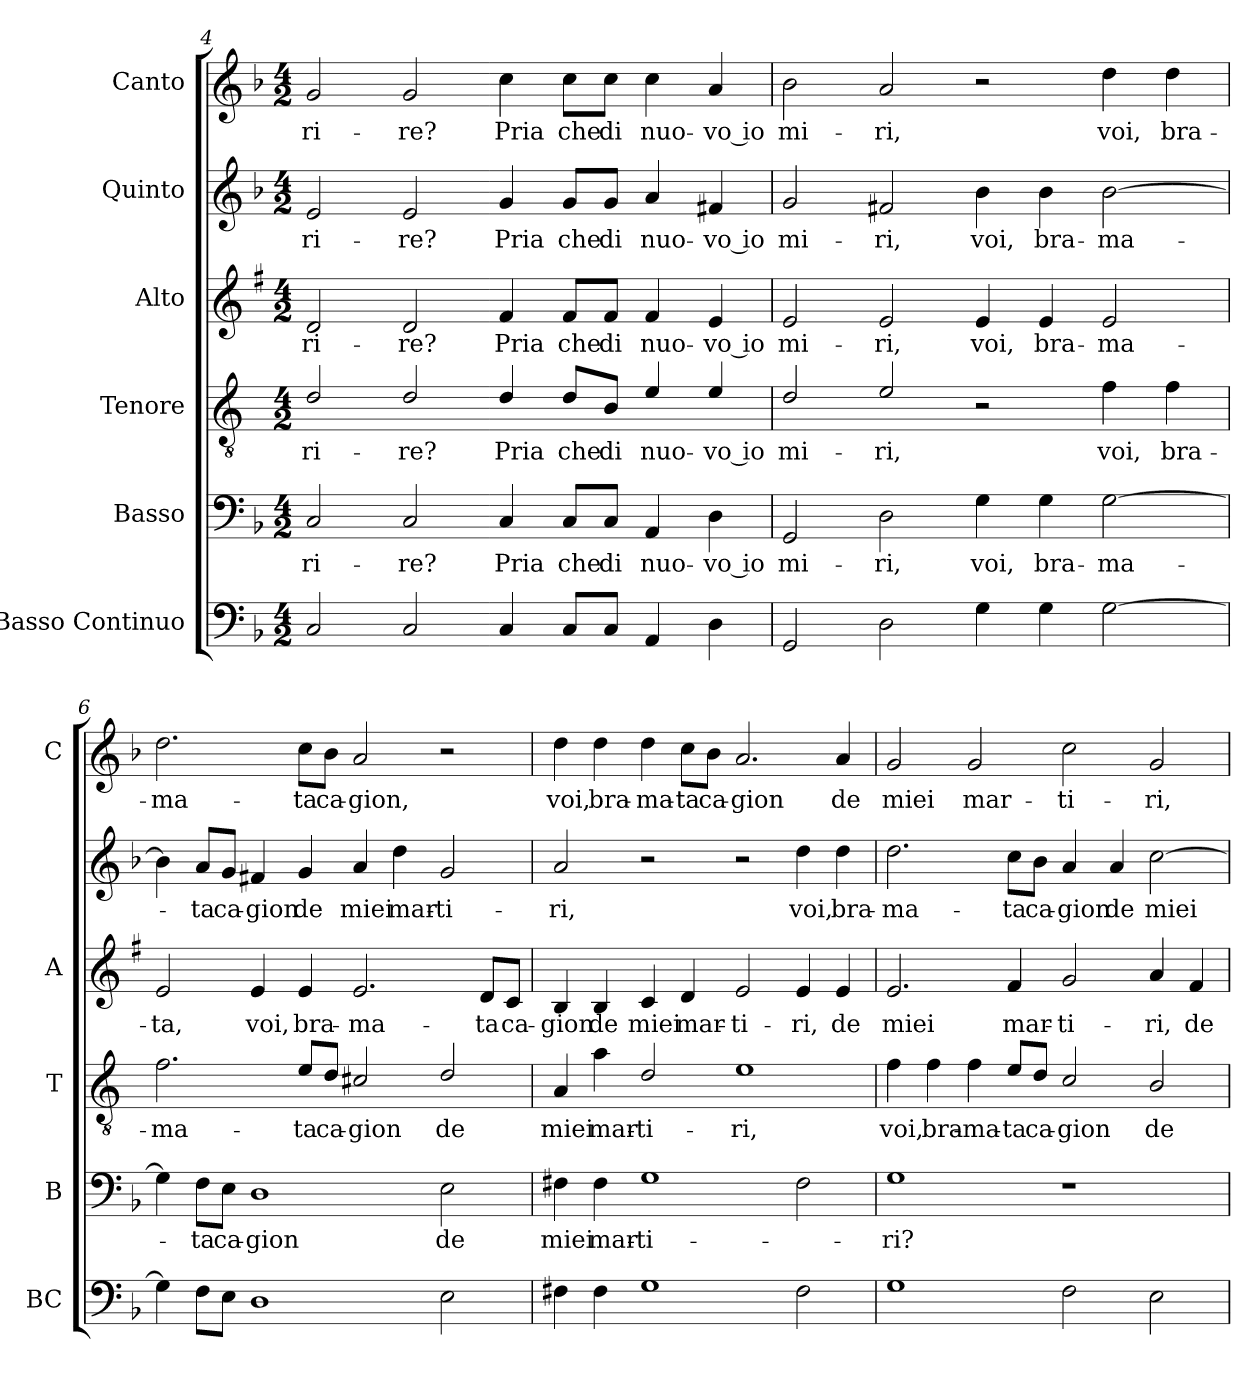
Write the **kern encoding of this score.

**kern	**kern	**text	**kern	**text	**kern	**text	**kern	**text	**kern	**text
*part6	*part5	*part5	*part4	*part4	*part3	*part3	*part2	*part2	*part1	*part1
*staff6	*staff5	*staff5	*staff4	*staff4	*staff3	*staff3	*staff2	*staff2	*staff1	*staff1
*I"Basso Continuo	*I"Basso	*	*I"Tenore	*	*I"Alto	*	*I"Quinto	*	*I"Canto	*
*I'BC	*I'B	*	*I'T	*	*I'A	*	*	*	*I'C	*
!!LO:LB:g=z
*clefF4	*clefF4	*	*clefGv2	*	*clefG2	*	*clefG2	*	*clefG2	*
*	*	*	*ITrd4c7	*	*ITrd1c2	*	*	*	*	*
*k[b-]	*k[b-]	*	*k[b-]	*	*k[b-]	*	*k[b-]	*	*k[b-]	*
*F:	*F:	*	*F:	*	*F:	*	*F:	*	*F:	*
*M4/2	*M4/2	*	*M4/2	*	*M4/2	*	*M4/2	*	*M4/2	*
=4	=4	=4	=4	=4	=4	=4	=4	=4	=4	=4
!	!	!LO:LY:b	!	!LO:LY:b	!	!LO:LY:b	!	!LO:LY:b	!	!LO:LY:b
2C/	2C/	-ri-	2G/	-ri-	2c/	-ri-	2e/	-ri-	2g/	-ri-
!	!	!LO:LY:b	!	!LO:LY:b	!	!LO:LY:b	!	!LO:LY:b	!	!LO:LY:b
2C/	2C/	-re?	2G/	-re?	2c/	-re?	2e/	-re?	2g/	-re?
!	!	!LO:LY:b	!	!LO:LY:b	!	!LO:LY:b	!	!LO:LY:b	!	!LO:LY:b
4C/	4C/	Pria	4G/	Pria	4e/	Pria	4g/	Pria	4cc\	Pria
!	!	!LO:LY:b	!	!LO:LY:b	!	!LO:LY:b	!	!LO:LY:b	!	!LO:LY:b
8C/L	8C/L	che	8G/L	che	8e/L	che	8g/L	che	8cc\L	che
!	!	!LO:LY:b	!	!LO:LY:b	!	!LO:LY:b	!	!LO:LY:b	!	!LO:LY:b
8C/J	8C/J	di	8E/J	di	8e/J	di	8g/J	di	8cc\J	di
!	!	!LO:LY:b	!	!LO:LY:b	!	!LO:LY:b	!	!LO:LY:b	!	!LO:LY:b
4AA/	4AA/	nuo-	4A/	nuo-	4e/	nuo-	4a/	nuo-	4cc\	nuo-
!	!	!LO:LY:b	!	!LO:LY:b	!	!LO:LY:b	!	!LO:LY:b	!	!LO:LY:b
4D\	4D\	-vo io	4A/	-vo io	4d/	-vo io	4f#X/	-vo io	4a/	-vo io
=5	=5	=5	=5	=5	=5	=5	=5	=5	=5	=5
!	!	!LO:LY:b	!	!LO:LY:b	!	!LO:LY:b	!	!LO:LY:b	!	!LO:LY:b
2GG/	2GG/	mi-	2G/	mi-	2d/	mi-	2g/	mi-	2b-\	mi-
!	!	!LO:LY:b	!	!LO:LY:b	!	!LO:LY:b	!	!LO:LY:b	!	!LO:LY:b
2D\	2D\	-ri,	2A/	-ri,	2d/	-ri,	2f#X/	-ri,	2a/	-ri,
!	!	!LO:LY:b	!	!	!	!LO:LY:b	!	!LO:LY:b	!	!
4G\	4G\	voi,	2r	.	4d/	voi,	4b-\	voi,	2r	.
!	!	!LO:LY:b	!	!	!	!LO:LY:b	!	!LO:LY:b	!	!
4G\	4G\	bra-	.	.	4d/	bra-	4b-\	bra-	.	.
!	!	!LO:LY:b	!	!LO:LY:b	!	!LO:LY:b	!	!LO:LY:b	!	!LO:LY:b
[2G\	[2G\	-ma-	4B-\	voi,	2d/	-ma-	[2b-\	-ma-	4dd\	voi,
!	!	!	!	!LO:LY:b	!	!	!	!	!	!LO:LY:b
.	.	.	4B-\	bra-	.	.	.	.	4dd\	bra-
=6	=6	=6	=6	=6	=6	=6	=6	=6	=6	=6
!	!	!	!	!LO:LY:b	!	!LO:LY:b	!	!	!	!LO:LY:b
4G\]	4G\]	.	2.B-\	-ma-	2d/	-ta,	4b-\]	.	2.dd\	-ma-
!	!	!LO:LY:b	!	!	!	!	!	!LO:LY:b	!	!
8F\L	8F\L	-ta	.	.	.	.	8a/L	-ta	.	.
!	!	!LO:LY:b	!	!	!	!	!	!LO:LY:b	!	!
8E\J	8E\J	ca-	.	.	.	.	8g/J	ca-	.	.
!	!	!LO:LY:b	!	!	!	!LO:LY:b	!	!LO:LY:b	!	!
1D	1D	-gion	.	.	4d/	voi,	4f#X/	-gion	.	.
!	!	!	!	!LO:LY:b	!	!LO:LY:b	!	!LO:LY:b	!	!LO:LY:b
.	.	.	8A/L	-ta	4d/	bra-	4g/	de	8cc\L	-ta
!	!	!	!	!LO:LY:b	!	!	!	!	!	!LO:LY:b
.	.	.	8G/J	ca-	.	.	.	.	8b-\J	ca-
!	!	!	!	!LO:LY:b	!	!LO:LY:b	!	!LO:LY:b	!	!LO:LY:b
.	.	.	2F#X/	-gion	2.d/	-ma-	4a/	miei	2a/	-gion,
!	!	!	!	!	!	!	!	!LO:LY:b	!	!
.	.	.	.	.	.	.	4dd\	mar-	.	.
!	!	!LO:LY:b	!	!LO:LY:b	!	!	!	!LO:LY:b	!	!
2E\	2E\	de	2G/	de	.	.	2g/	-ti-	2r	.
!	!	!	!	!	!	!LO:LY:b	!	!	!	!
.	.	.	.	.	8c/L	-ta	.	.	.	.
!	!	!	!	!	!	!LO:LY:b	!	!	!	!
.	.	.	.	.	8B-/J	ca-	.	.	.	.
!!LO:PB:g=z
=7	=7	=7	=7	=7	=7	=7	=7	=7	=7	=7
!	!	!LO:LY:b	!	!LO:LY:b	!	!LO:LY:b	!	!LO:LY:b	!	!LO:LY:b
4F#X\	4F#X\	miei	4D/	miei	4A/	-gion	2a/	-ri,	4dd\	voi,
!	!	!LO:LY:b	!	!LO:LY:b	!	!LO:LY:b	!	!	!	!LO:LY:b
4F#\	4F#\	mar-	4d\	mar-	4A/	de	.	.	4dd\	bra-
!	!	!LO:LY:b	!	!LO:LY:b	!	!LO:LY:b	!	!	!	!LO:LY:b
1G	1G	-ti-	2G/	-ti-	4B-/	miei	2r	.	4dd\	-ma-
!	!	!	!	!	!	!LO:LY:b	!	!	!	!LO:LY:b
.	.	.	.	.	4c/	mar-	.	.	8cc\L	-ta
!	!	!	!	!	!	!	!	!	!	!LO:LY:b
.	.	.	.	.	.	.	.	.	8b-\J	ca-
!	!	!	!	!LO:LY:b	!	!LO:LY:b	!	!	!	!LO:LY:b
.	.	.	1A	-ri,	2d/	-ti-	2r	.	2.a/	-gion
!	!	!	!	!	!	!LO:LY:b	!	!LO:LY:b	!	!
2F#\	2F#\	.	.	.	4d/	-ri,	4dd\	voi,	.	.
!	!	!	!	!	!	!LO:LY:b	!	!LO:LY:b	!	!LO:LY:b
.	.	.	.	.	4d/	de	4dd\	bra-	4a/	de
=8	=8	=8	=8	=8	=8	=8	=8	=8	=8	=8
!	!	!LO:LY:b	!	!LO:LY:b	!	!LO:LY:b	!	!LO:LY:b	!	!LO:LY:b
1G	1G	-ri?	4B-\	voi,	2.d/	miei	2.dd\	-ma-	2g/	miei
!	!	!	!	!LO:LY:b	!	!	!	!	!	!
.	.	.	4B-\	bra-	.	.	.	.	.	.
!	!	!	!	!LO:LY:b	!	!	!	!	!	!LO:LY:b
.	.	.	4B-\	-ma-	.	.	.	.	2g/	mar-
!	!	!	!	!LO:LY:b	!	!LO:LY:b	!	!LO:LY:b	!	!
.	.	.	8A/L	-ta	4e/	mar-	8cc\L	-ta	.	.
!	!	!	!	!LO:LY:b	!	!	!	!LO:LY:b	!	!
.	.	.	8G/J	ca-	.	.	8b-\J	ca-	.	.
!	!	!	!	!LO:LY:b	!	!LO:LY:b	!	!LO:LY:b	!	!LO:LY:b
2F\	1r	.	2F/	-gion	2f/	-ti-	4a/	-gion	2cc\	-ti-
!	!	!	!	!	!	!	!	!LO:LY:b	!	!
.	.	.	.	.	.	.	4a/	de	.	.
!	!	!	!	!LO:LY:b	!	!LO:LY:b	!	!LO:LY:b	!	!LO:LY:b
2E\	.	.	2E/	de	4g/	-ri,	[2cc\	miei	2g/	-ri,
!	!	!	!	!	!	!LO:LY:b	!	!	!	!
.	.	.	.	.	4e/	de	.	.	.	.
=	=	=	=	=	=	=	=	=	=	=
*-	*-	*-	*-	*-	*-	*-	*-	*-	*-	*-
